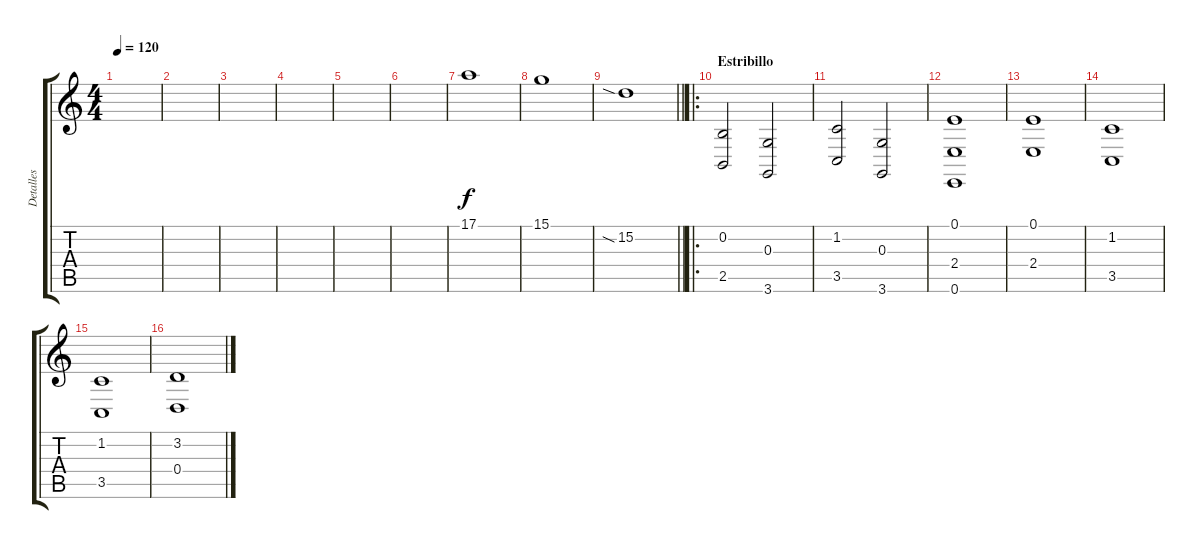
\track ("Detalles" "Detalles") {instrument trumpet}
\staff {score tabs}
\tuning (E4 B3 G3 D3 A2 E2) {hide}
\ts (4 4)
\tempo 120
\clef g2
\ks c
|
|
|
|
|
|
17.1.1{volume 6 instrument whistle} |
15.1.1{instrument whistle} |
\barLineRight lightlight
15.2{sia}.1{instrument whistle} |
\ro
\section ("" "Estribillo")
(0.2 2.5).2{volume 10 instrument trumpet} (0.3 3.6).2 |
(1.2 3.5).2 (0.3 3.6).2 |
(0.1 2.4 0.6).1 |
(0.1 2.4).1 |
(1.2 3.5).1 |
(1.2 3.5).1 |
(3.2 0.4).1
